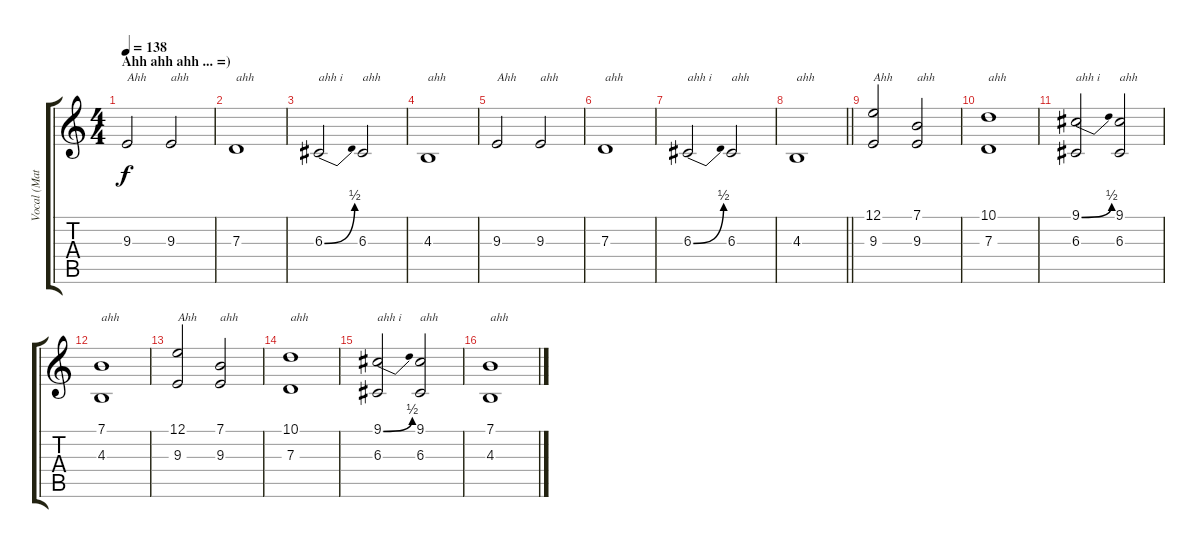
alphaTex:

\track ("Vocal (Matt,Chris y Morgan)" "Vocal (Mat") {instrument flute}
\staff {score tabs}
\tuning (E4 B3 G3 D3 A2 E2) {hide}
\ts (4 4)
\section ("" "Ahh ahh ahh ... =)")
\tempo 138
\clef g2
\ks c
9.3.2{txt "Ahh" dy f} 9.3.2{txt "ahh"} |
7.3.1{txt "ahh"} |
6.3{be (bend 0 0 60 2)}.2{txt "ahh i"} 6.3.2{txt "ahh"} |
4.3.1{txt "ahh"} |
9.3.2{txt "Ahh"} 9.3.2{txt "ahh"} |
7.3.1{txt "ahh"} |
6.3{be (bend 0 0 60 2)}.2{txt "ahh i"} 6.3.2{txt "ahh"} |
\barLineRight lightlight
4.3.1{txt "ahh"} |
(12.1 9.3).2{txt "Ahh"} (7.1 9.3).2{txt "ahh"} |
(10.1 7.3).1{txt "ahh"} |
(9.1{be (bend 0 0 60 2)} 6.3).2{txt "ahh i"} (9.1 6.3).2{txt "ahh"} |
(7.1 4.3).1{txt "ahh"} |
(12.1 9.3).2{txt "Ahh"} (7.1 9.3).2{txt "ahh"} |
(10.1 7.3).1{txt "ahh"} |
(9.1{be (bend 0 0 60 2)} 6.3).2{txt "ahh i"} (9.1 6.3).2{txt "ahh"} |
(7.1 4.3).1{txt "ahh"}
